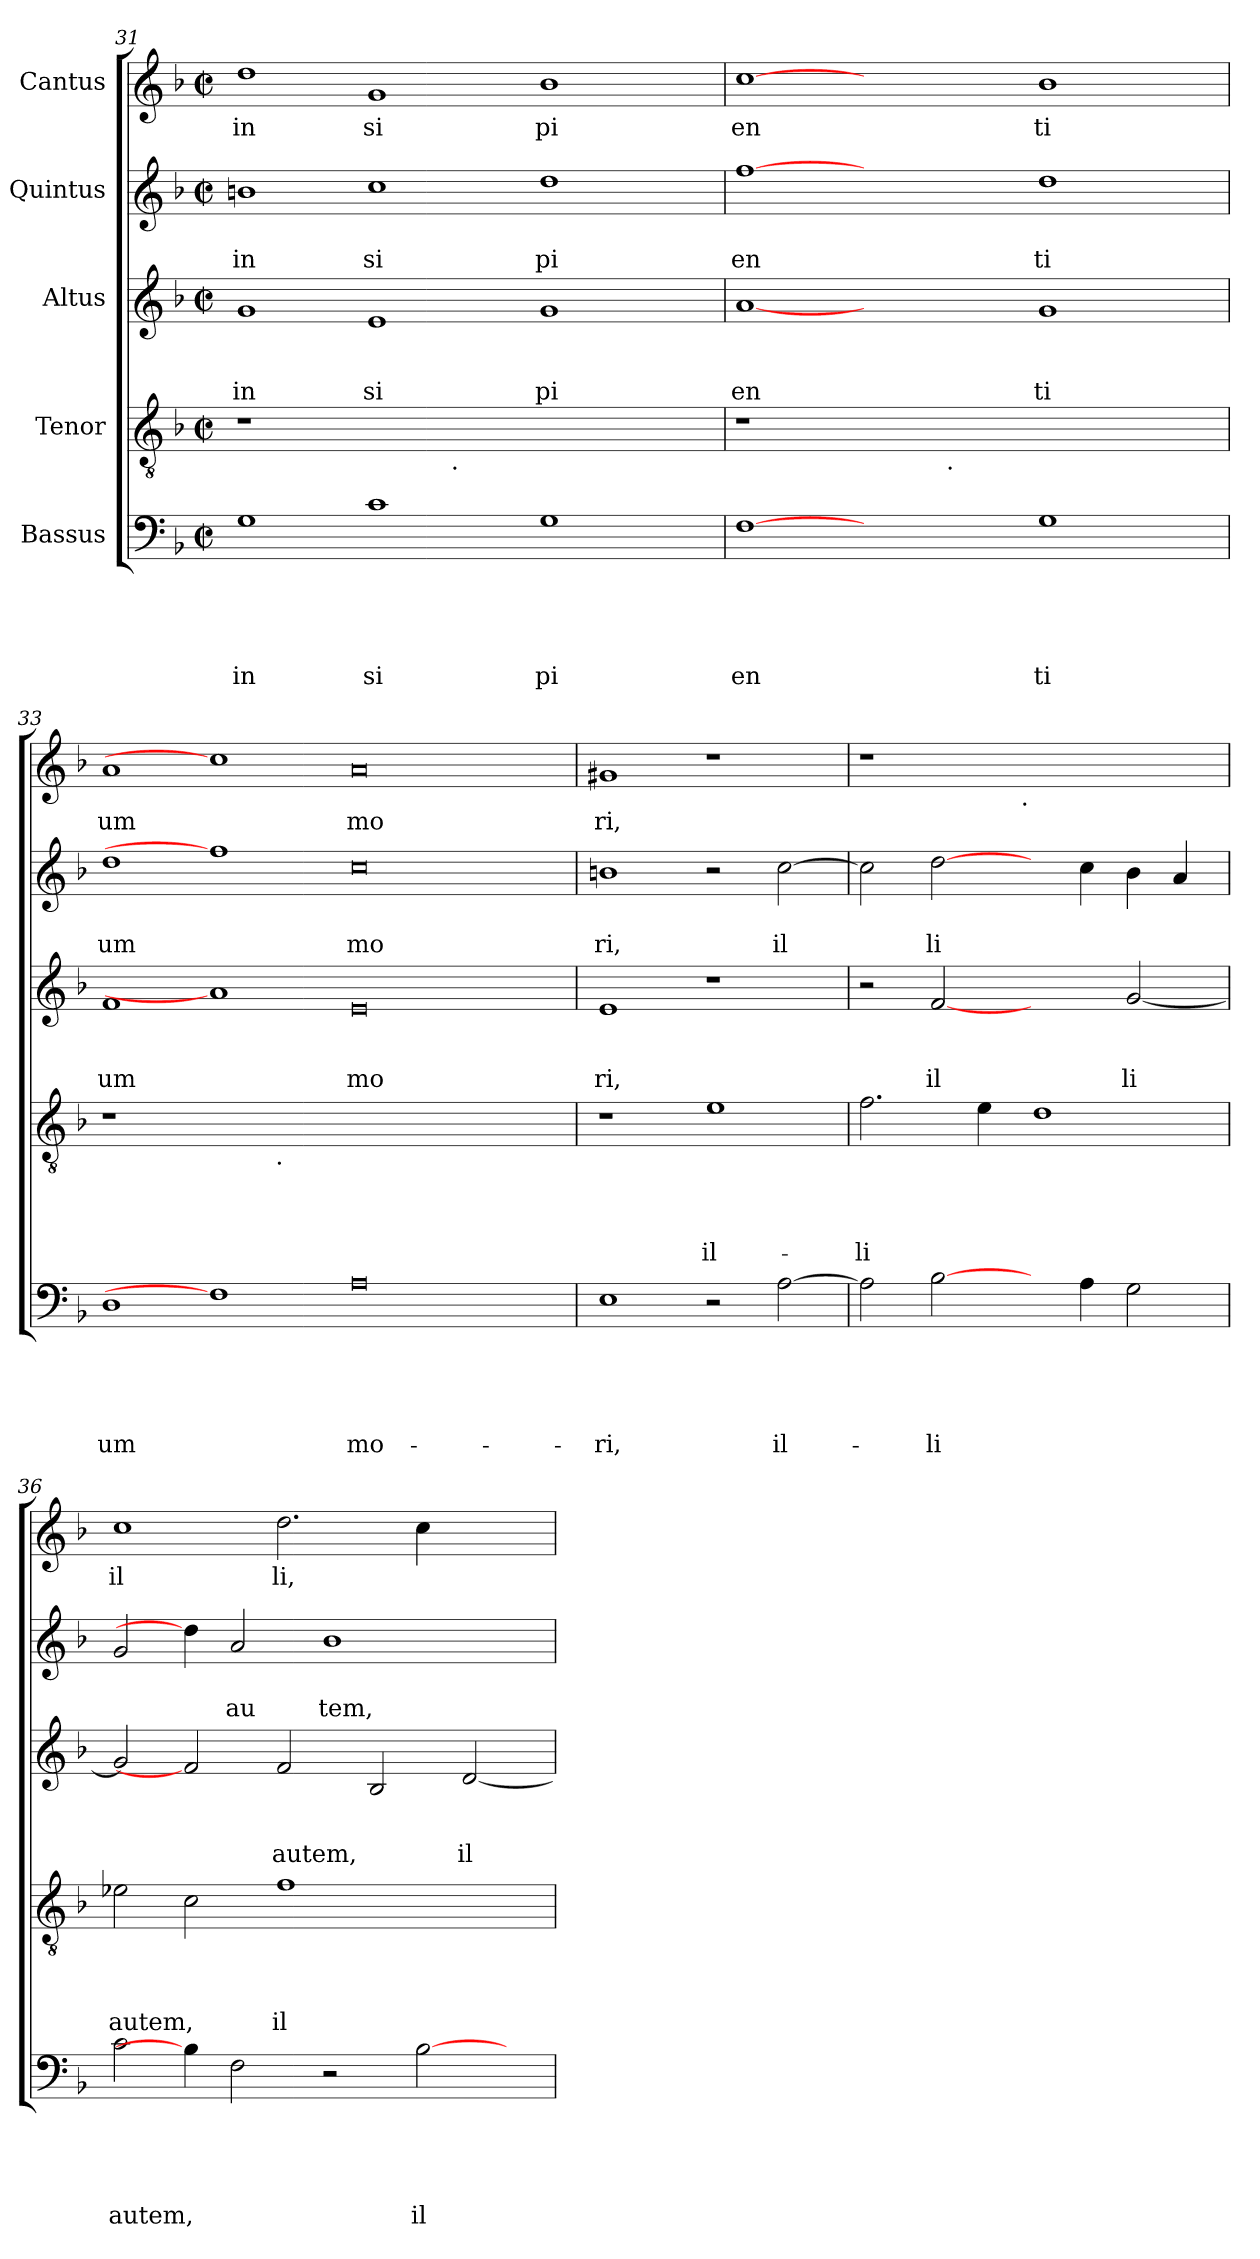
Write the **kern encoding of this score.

**kern	**text	**text	**text	**text	**text	**kern	**text	**text	**text	**text	**kern	**text	**text	**text	**kern	**text	**text	**kern	**text
*part5	*part5	*part5	*part5	*part5	*part5	*part4	*part4	*part4	*part4	*part4	*part3	*part3	*part3	*part3	*part2	*part2	*part2	*part1	*part1
*staff5	*staff5	*staff5	*staff5	*staff5	*staff5	*staff4	*staff4	*staff4	*staff4	*staff4	*staff3	*staff3	*staff3	*staff3	*staff2	*staff2	*staff2	*staff1	*staff1
*I"Bassus	*	*	*	*	*	*I"Tenor	*	*	*	*	*I"Altus	*	*	*	*I"Quintus	*	*	*I"Cantus	*
*clefF4	*	*	*	*	*	*clefGv2	*	*	*	*	*clefG2	*	*	*	*clefG2	*	*	*clefG2	*
*k[b-]	*	*	*	*	*	*k[b-]	*	*	*	*	*k[b-]	*	*	*	*k[b-]	*	*	*k[b-]	*
*F:	*	*	*	*	*	*F:	*	*	*	*	*F:	*	*	*	*F:	*	*	*F:	*
*M2/2	*	*	*	*	*	*M2/2	*	*	*	*	*M2/2	*	*	*	*M2/2	*	*	*M2/2	*
*met(c|)	*	*	*	*	*	*met(c|)	*	*	*	*	*met(c|)	*	*	*	*met(c|)	*	*	*met(c|)	*
=31	=31	=31	=31	=31	=31	=31	=31	=31	=31	=31	=31	=31	=31	=31	=31	=31	=31	=31	=31
!	!	!	!	!	!LO:LY:b	!	!	!	!	!	!	!	!	!LO:LY:b	!	!	!LO:LY:b	!	!LO:LY:b
1G	.	.	.	.	in	1r	.	.	.	.	1g	.	.	in	1bn	.	in	1dd	in
!	!	!	!	!	!LO:LY:b	!	!	!	!	!	!	!	!	!LO:LY:b	!	!	!LO:LY:b	!	!LO:LY:b
1c	.	.	.	.	si	4...ryy	.	.	.	.	1e	.	.	si	1cc	.	si	1g	si
!	!	!	!	!	!	!LO:TX:b:t=.	!	!	!	!	!	!	!	!	!	!	!	!	!
.	.	.	.	.	.	1ryy	.	.	.	.	.	.	.	.	.	.	.	.	.
!	!	!	!	!	!LO:LY:b	!	!	!	!	!	!	!	!	!LO:LY:b	!	!	!LO:LY:b	!	!LO:LY:b
1G	.	.	.	.	pi	.	.	.	.	.	1g	.	.	pi	1dd	.	pi	1b-	pi
.	.	.	.	.	.	2ryy	.	.	.	.	.	.	.	.	.	.	.	.	.
.	.	.	.	.	.	32ryy	.	.	.	.	.	.	.	.	.	.	.	.	.
=32	=32	=32	=32	=32	=32	=32	=32	=32	=32	=32	=32	=32	=32	=32	=32	=32	=32	=32	=32
!	!	!	!	!	!LO:LY:b	!	!	!	!	!	!	!	!	!LO:LY:b	!	!	!LO:LY:b	!	!LO:LY:b
[1F	.	.	.	.	en	1r	.	.	.	.	[1a	.	.	en	[1ff	.	en	[1cc	en
1ryy	.	.	.	.	.	4..ryy	.	.	.	.	1ryy	.	.	.	1ryy	.	.	1ryy	.
!	!	!	!	!	!	!LO:TX:b:t=.	!	!	!	!	!	!	!	!	!	!	!	!	!
.	.	.	.	.	.	1ryy	.	.	.	.	.	.	.	.	.	.	.	.	.
!	!	!	!	!	!LO:LY:b	!	!	!	!	!	!	!	!	!LO:LY:b	!	!	!LO:LY:b	!	!LO:LY:b
1G	.	.	.	.	ti	.	.	.	.	.	1g	.	.	ti	1dd	.	ti	1b-	ti
.	.	.	.	.	.	2ryy	.	.	.	.	.	.	.	.	.	.	.	.	.
.	.	.	.	.	.	16ryy	.	.	.	.	.	.	.	.	.	.	.	.	.
!!LO:PB:g=z
=33	=33	=33	=33	=33	=33	=33	=33	=33	=33	=33	=33	=33	=33	=33	=33	=33	=33	=33	=33
!	!	!	!	!	!LO:LY:b	!	!	!	!	!	!	!	!	!LO:LY:b	!	!	!LO:LY:b	!	!LO:LY:b
1D	.	.	.	.	um	1r	.	.	.	.	1f	.	.	um	1dd	.	um	1a	um
1F]	.	.	.	.	.	4..ryy	.	.	.	.	1a]	.	.	.	1ff]	.	.	1cc]	.
!	!	!	!	!	!	!LO:TX:b:t=.	!	!	!	!	!	!	!	!	!	!	!	!	!
.	.	.	.	.	.	0ryy	.	.	.	.	.	.	.	.	.	.	.	.	.
!	!	!	!	!	!LO:LY:b	!	!	!	!	!	!	!	!	!LO:LY:b	!	!	!LO:LY:b	!	!LO:LY:b
0A	.	.	.	.	mo-	.	.	.	.	.	0e	.	.	mo	0cc	.	mo	0a	mo
.	.	.	.	.	.	2ryy	.	.	.	.	.	.	.	.	.	.	.	.	.
.	.	.	.	.	.	16ryy	.	.	.	.	.	.	.	.	.	.	.	.	.
=34	=34	=34	=34	=34	=34	=34	=34	=34	=34	=34	=34	=34	=34	=34	=34	=34	=34	=34	=34
!	!	!	!	!	!LO:LY:b	!	!	!	!	!	!	!	!	!LO:LY:b	!	!	!LO:LY:b	!	!LO:LY:b
1E	.	.	.	.	-ri,	1r	.	.	.	.	1e	.	.	ri,	1bn	.	ri,	1g#X	ri,
!	!	!	!	!	!	!	!	!	!	!LO:LY:b	!	!	!	!	!	!	!	!	!
2r	.	.	.	.	.	1e	.	.	.	il-	1r	.	.	.	2r	.	.	1r	.
!	!	!	!	!	!LO:LY:b	!	!	!	!	!	!	!	!	!	!	!	!LO:LY:b	!	!
[>2A\	.	.	.	.	il-	.	.	.	.	.	.	.	.	.	[>2cc\	.	il	.	.
=35	=35	=35	=35	=35	=35	=35	=35	=35	=35	=35	=35	=35	=35	=35	=35	=35	=35	=35	=35
!	!	!	!	!	!	!	!	!	!	!LO:LY:b	!	!	!	!	!	!	!	!	!
*	*	*	*	*	*	*	*	*	*	*	*	*	*	*	*	*	*	*^	*
2A\]	.	.	.	.	.	2.f\	.	.	.	-li	2r	.	.	.	2cc\]	.	.	1r	2ryy	.
!	!	!	!	!	!LO:LY:b	!	!	!	!	!	!	!	!	!LO:LY:b	!	!	!LO:LY:b	!	!	!
[2B-\	.	.	.	.	-li	.	.	.	.	.	[2f	.	.	il	[2dd\	.	li	.	4...ryy	.
.	.	.	.	.	.	4e\	.	.	.	.	.	.	.	.	.	.	.	.	.	.
!	!	!	!	!	!	!	!	!	!	!	!	!	!	!	!	!	!	!	!LO:TX:b:t=.	!
.	.	.	.	.	.	.	.	.	.	.	.	.	.	.	.	.	.	.	1ryy	.
4ryy	.	.	.	.	.	1d	.	.	.	.	2ryy	.	.	.	4ryy	.	.	1ryy	.	.
4A\	.	.	.	.	.	.	.	.	.	.	.	.	.	.	4cc\	.	.	.	.	.
!	!	!	!	!	!	!	!	!	!	!	!	!	!	!LO:LY:b	!	!	!	!	!	!
2G\	.	.	.	.	.	.	.	.	.	.	[<2g/	.	.	li	4b-\	.	.	.	.	.
.	.	.	.	.	.	.	.	.	.	.	.	.	.	.	4a/	.	.	.	.	.
.	.	.	.	.	.	.	.	.	.	.	.	.	.	.	.	.	.	.	32ryy	.
=36	=36	=36	=36	=36	=36	=36	=36	=36	=36	=36	=36	=36	=36	=36	=36	=36	=36	=36	=36	=36
!	!	!	!	!	!LO:LY:b	!	!	!	!	!LO:LY:b	!	!	!	!	!	!	!	!	!	!LO:LY:b
*	*	*	*	*	*	*	*	*	*	*	*	*	*	*	*	*	*	*v	*v	*
2c\	.	.	.	.	autem,	2e-X\	.	.	.	autem,	2g/]	.	.	.	2g/	.	.	1cc	il
4B-\]	.	.	.	.	.	2c\	.	.	.	.	2f]	.	.	.	4dd\]	.	.	.	.
!	!	!	!	!	!	!	!	!	!	!	!	!	!	!	!	!	!LO:LY:b	!	!
2F\	.	.	.	.	.	.	.	.	.	.	.	.	.	.	2a/	.	au	.	.
!	!	!	!	!	!	!	!	!	!	!LO:LY:b	!	!	!	!LO:LY:b	!	!	!	!	!LO:LY:b
.	.	.	.	.	.	1f	.	.	.	il-	2f/	.	.	autem,	.	.	.	2.dd\	li,
!	!	!	!	!	!	!	!	!	!	!	!	!	!	!	!	!	!LO:LY:b	!	!
2r	.	.	.	.	.	.	.	.	.	.	.	.	.	.	1b-	.	tem,	.	.
.	.	.	.	.	.	.	.	.	.	.	2B-/	.	.	.	.	.	.	.	.
!	!	!	!	!	!LO:LY:b	!	!	!	!	!	!	!	!	!	!	!	!	!	!
[>2B-\	.	.	.	.	il-	.	.	.	.	.	.	.	.	.	.	.	.	4cc\	.
!	!	!	!	!	!	!	!	!	!	!	!	!	!	!LO:LY:b	!	!	!	!	!
.	.	.	.	.	.	2ryy	.	.	.	.	[<2d/	.	.	il	.	.	.	2ryy	.
4ryy	.	.	.	.	.	.	.	.	.	.	.	.	.	.	4ryy	.	.	.	.
=	=	=	=	=	=	=	=	=	=	=	=	=	=	=	=	=	=	=	=
*-	*-	*-	*-	*-	*-	*-	*-	*-	*-	*-	*-	*-	*-	*-	*-	*-	*-	*-	*-
